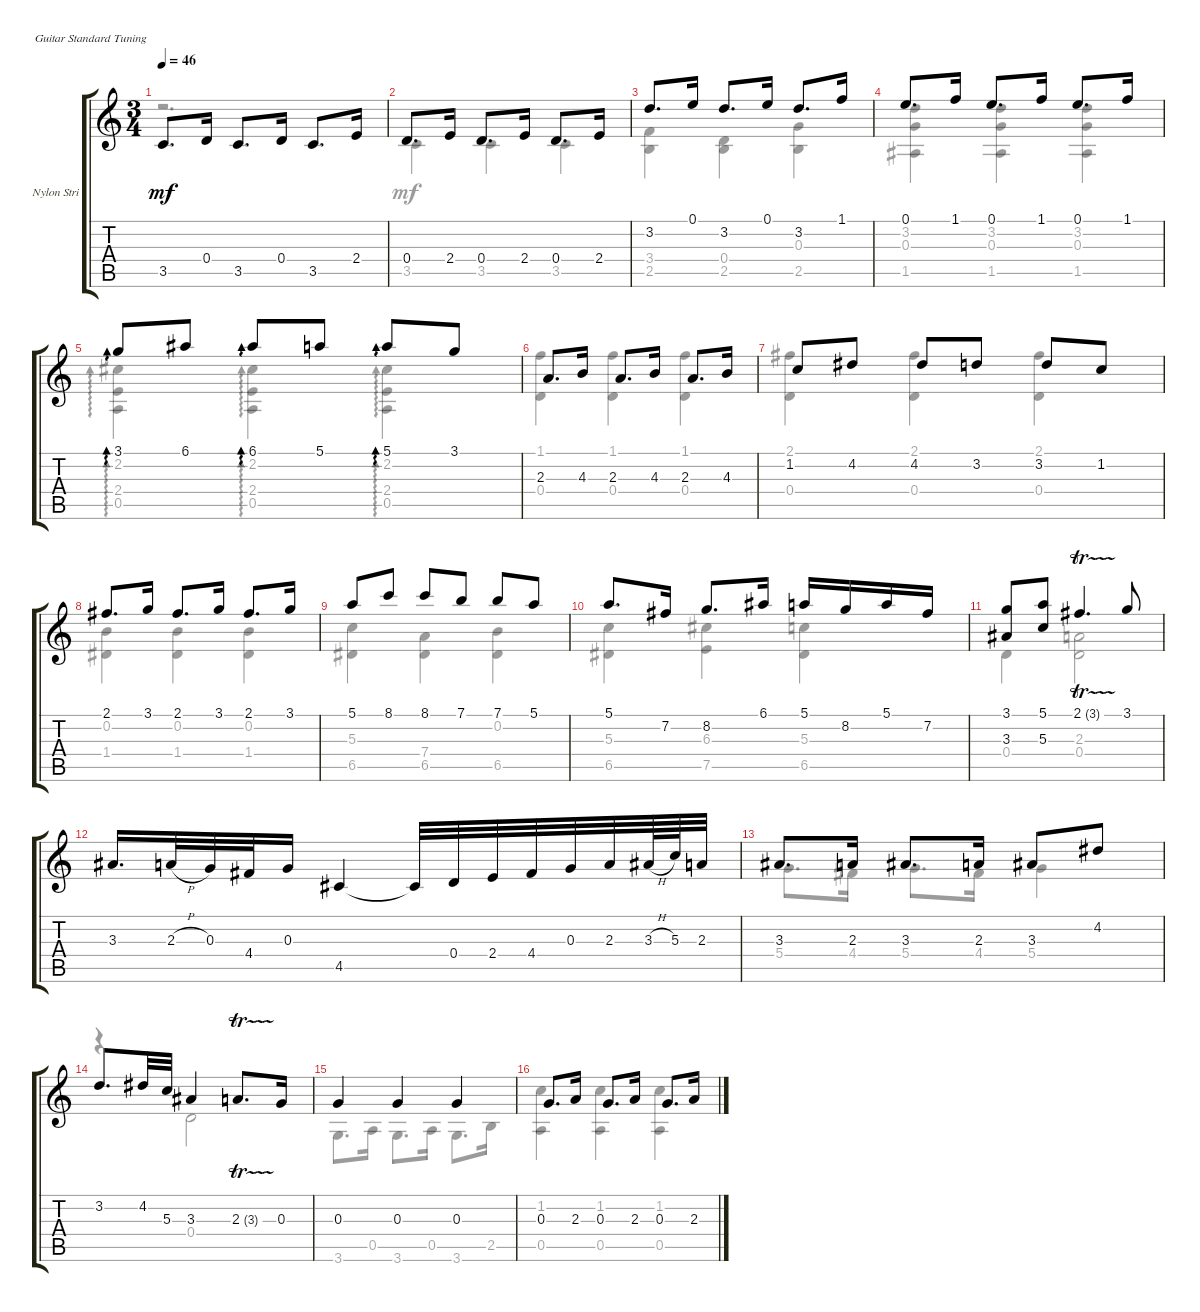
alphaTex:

\bracketExtendMode groupsimilarinstruments
\firstSystemTrackNameOrientation horizontal
\otherSystemsTrackNameOrientation horizontal
\track ("Nylon Stringed Guitar" "Nylon Stri") {instrument acousticguitarnylon}
\staff {score tabs}
\tuning (E4 B3 G3 D3 A2 E2)
\voice
\ts (3 4)
\tempo 46
\clef g2
\ks c
3.5.8{d dy mf instrument acousticguitarnylon} 0.4.16 3.5.8{d} 0.4.16 3.5.8{d} 2.4.16 |
0.4.8{d} 2.4.16 0.4.8{d} 2.4.16 0.4.8{d} 2.4.16 |
3.2.8{d} 0.1.16 3.2.8{d} 0.1.16 3.2.8{d} 1.1.16 |
0.1.8{d} 1.1.16 0.1.8{d} 1.1.16 0.1.8{d} 1.1.16 |
3.1.8{ad 0} 6.1.8 6.1.8{ad 0} 5.1.8 5.1.8{ad 0} 3.1.8 |
2.3.8{d} 4.3.16 2.3.8{d} 4.3.16 2.3.8{d} 4.3.16 |
1.2.8 4.2.8 4.2.8 3.2.8 3.2.8 1.2.8 |
2.1.8{d} 3.1.16 2.1.8{d} 3.1.16 2.1.8{d} 3.1.16 |
5.1.8 8.1.8 8.1.8 7.1.8 7.1.8 5.1.8 |
5.1.8{d} 7.2.16 8.2.8{d} 6.1.16 5.1.16 8.2.16 5.1.16 7.2.16 |
(3.1 3.3).8 (5.1 5.3).8 2.1{tr (3 16)}.4{d} 3.1.8 |
3.3.16{d} 2.3{h}.32 0.3.32 4.4.32 0.3.16 4.5.4 4.5{t}.32 0.4.32 2.4.32 4.4.32 0.3.32 2.3.32 3.3{h}.64 5.3.64 2.3.32 |
3.3.8{d} 2.3.16 3.3.8{d} 2.3.16 3.3.8 4.2.8 |
3.2.8{d} 4.2.32 5.3.32 3.3.4 2.3{tr (3 16)}.8{d} 0.3.16 |
0.3.4 0.3.4 0.3.4 |
0.3.8{d} 2.3.16 0.3.8{d} 2.3.16 0.3.8{d} 2.3.16
\voice
\clef g2
\ottava regular
\simile none
\ks c
r.2{d dy mf} |
3.5.4 3.5.4 3.5.4 |
(3.4 2.5).4 (0.4 2.5).4 (0.3 2.5).4 |
(3.2 0.3 1.5).4 (3.2 0.3 1.5).4 (3.2 0.3 1.5).4 |
(2.2 2.4 0.5).4{ad 0} (2.2 2.4 0.5).4{ad 0} (2.2 2.4 0.5).4{ad 0} |
(1.1 0.4).4 (1.1 0.4).4 (1.1 0.4).4 |
(2.1 0.4).4 (2.1 0.4).4 (2.1 0.4).4 |
(0.2 1.4).4 (0.2 1.4).4 (0.2 1.4).4 |
(5.3 6.5).4 (7.4 6.5).4 (0.2 6.5).4 |
(5.3 6.5).4 (6.3 7.5).4 (5.3 6.5).4 |
0.4.4 (2.3 0.4).2 |
|
5.4.8{d} 4.4.16 5.4.8{d} 4.4.16 5.4.4 |
r.4 0.4.2 |
3.6.8{d} 0.5.16 3.6.8{d} 0.5.16 3.6.8{d} 2.5.16 |
(1.2 0.5).4 (1.2 0.5).4 (1.2 0.5).4
